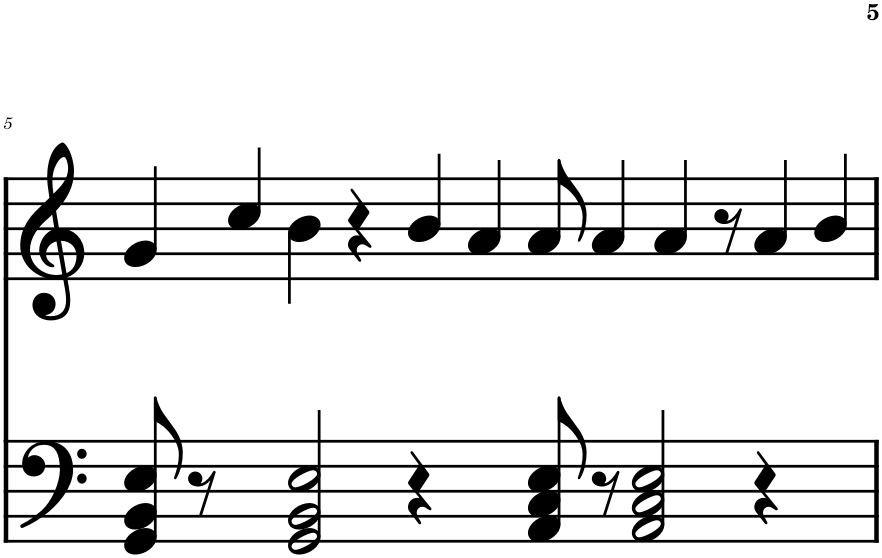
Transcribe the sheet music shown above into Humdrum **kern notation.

**kern	**kern
*part2	*part1
*staff2	*staff1
*I"Voice	*I"Voice
*I'V	*I'V
!!LO:PB:g=z
*clefF4	*clefG2
*k[]	*k[]
*M4/4	*M4/4
=5	=5
8GG/ 8BB/ 8E/	4g/
8r	.
4ryy	4cc/
2GG/ 2BB/ 2E/	4b\
.	4r
4r	4b/
4ryy	4a/
8AA/ 8C/ 8E/	8a/
8r	4a/
2AA/ 2C/ 2E/	.
.	4a/
.	8r
4r	4a/
4ryy	4b/
=	=
*-	*-
